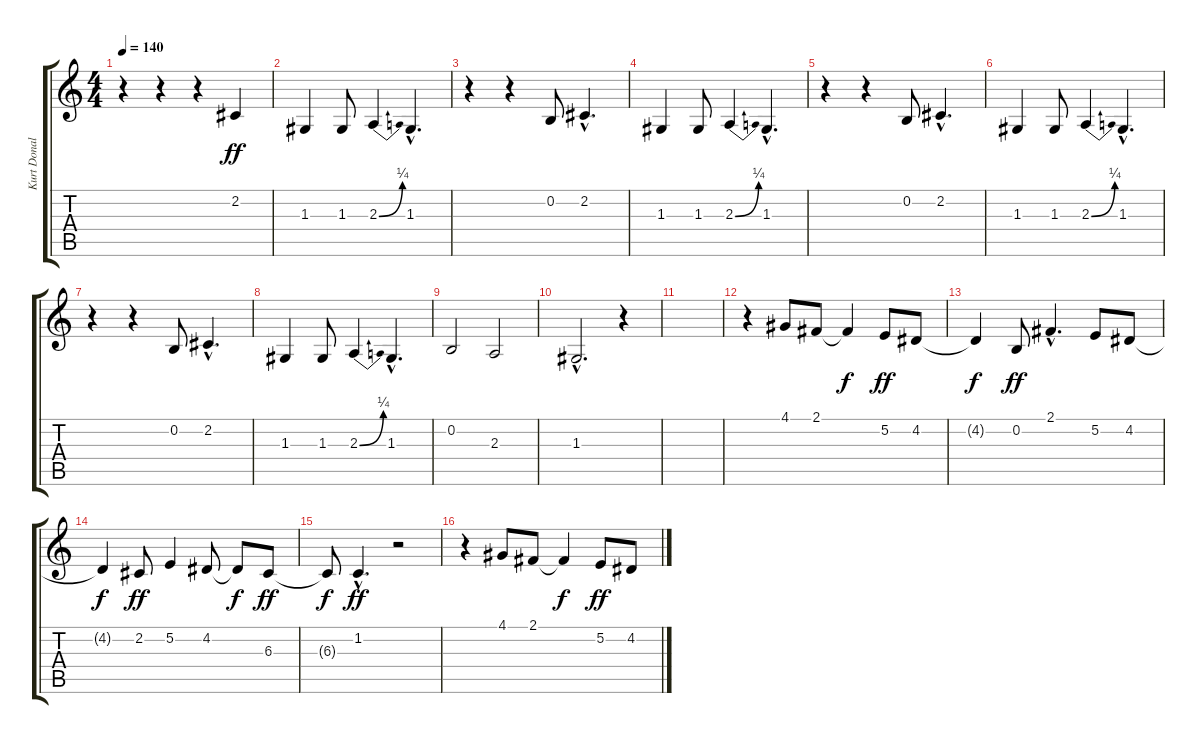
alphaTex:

\track ("Kurt Donald Cobain (Voix)" "Kurt Donal") {instrument tenorsax}
\staff {score tabs}
\tuning (E4 B3 G3 D3 A2 E2) {hide}
\ts (4 4)
\tempo 140
\clef g2
\ks c
r.4{dy ff} r.4 r.4 2.2.4 |
1.3.4 1.3.8 2.3{be (bend 0 0 60 1)}.4 1.3{hac}.4{d} |
r.4 r.4 0.2.8 2.2{hac}.4{d} |
1.3.4 1.3.8 2.3{be (bend 0 0 60 1)}.4 1.3{hac}.4{d} |
r.4 r.4 0.2.8 2.2{hac}.4{d} |
1.3.4 1.3.8 2.3{be (bend 0 0 60 1)}.4 1.3{hac}.4{d} |
r.4 r.4 0.2.8 2.2{hac}.4{d} |
1.3.4 1.3.8 2.3{be (bend 0 0 60 1)}.4 1.3{hac}.4{d} |
0.2.2 2.3.2 |
1.3{hac}.2{d} r.4 |
|
r.4 4.1.8 2.1.8 2.1{t}.4{dy f} 5.2.8{dy ff} 4.2.8 |
4.2{t}.4{dy f} 0.2.8{dy ff} 2.1{hac}.4{d} 5.2.8 4.2.8 |
4.2{t}.4{dy f} 2.2.8{dy ff} 5.2.4 4.2.8 4.2{t}.8{dy f} 6.3.8{dy ff} |
6.3{t}.8{dy f} 1.2{hac}.4{d dy ff} r.2 |
r.4 4.1.8 2.1.8 2.1{t}.4{dy f} 5.2.8{dy ff} 4.2.8
